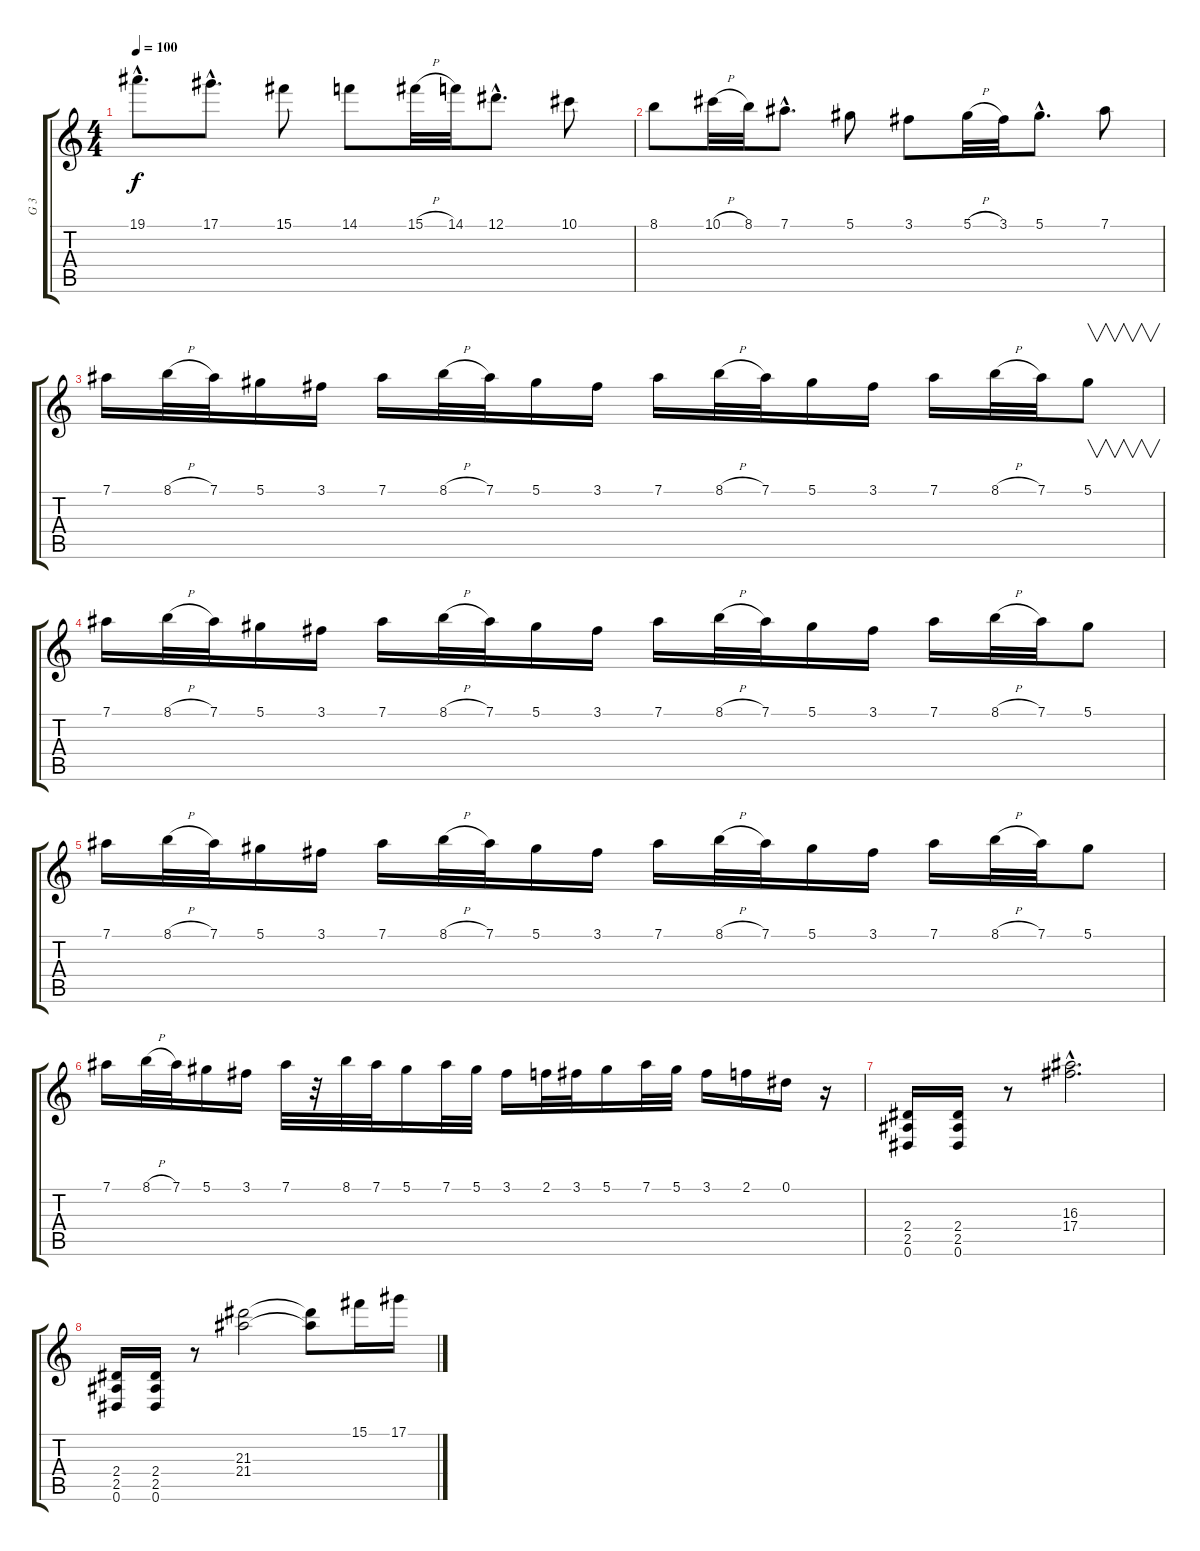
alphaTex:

\track ("G 3" "G 3") {instrument distortionguitar}
\staff {score tabs}
\tuning (Eb4 Bb3 Gb3 Db3 Ab2 Eb2) {hide}
\ts (4 4)
\tempo 100
\clef g2
\ks c
19.1{hac}.8{d dy f} 17.1{hac}.8{d} 15.1.8 14.1.8 15.1{h}.32 14.1.32 12.1{hac}.8{d} 10.1.8 |
8.1.8 10.1{h}.32 8.1.32 7.1{hac}.8{d} 5.1.8 3.1.8 5.1{h}.32 3.1.32 5.1{hac}.8{d} 7.1.8 |
7.1.16 8.1{h}.32 7.1.32 5.1.16 3.1.16 7.1.16 8.1{h}.32 7.1.32 5.1.16 3.1.16 7.1.16 8.1{h}.32 7.1.32 5.1.16 3.1.16 7.1.16 8.1{h}.32 7.1.32 5.1.8{v} |
7.1.16 8.1{h}.32 7.1.32 5.1.16 3.1.16 7.1.16 8.1{h}.32 7.1.32 5.1.16 3.1.16 7.1.16 8.1{h}.32 7.1.32 5.1.16 3.1.16 7.1.16 8.1{h}.32 7.1.32 5.1.8 |
7.1.16 8.1{h}.32 7.1.32 5.1.16 3.1.16 7.1.16 8.1{h}.32 7.1.32 5.1.16 3.1.16 7.1.16 8.1{h}.32 7.1.32 5.1.16 3.1.16 7.1.16 8.1{h}.32 7.1.32 5.1.8 |
7.1.16 8.1{h}.32 7.1.32 5.1.16 3.1.16 7.1.32 r.32 8.1.32 7.1.32 5.1.16 7.1.32 5.1.32 3.1.16 2.1.32 3.1.32 5.1.16 7.1.32 5.1.32 3.1.16 2.1.16 0.1.16 r.16 |
(2.4 2.5 0.6).16 (2.4 2.5 0.6).16 r.8 (16.3{hac} 17.4{hac}).2{d} |
(2.4 2.5 0.6).16 (2.4 2.5 0.6).16 r.8 (21.3 21.4).2 (21.3{t} 21.4{t}).8 15.1.16 17.1.16
